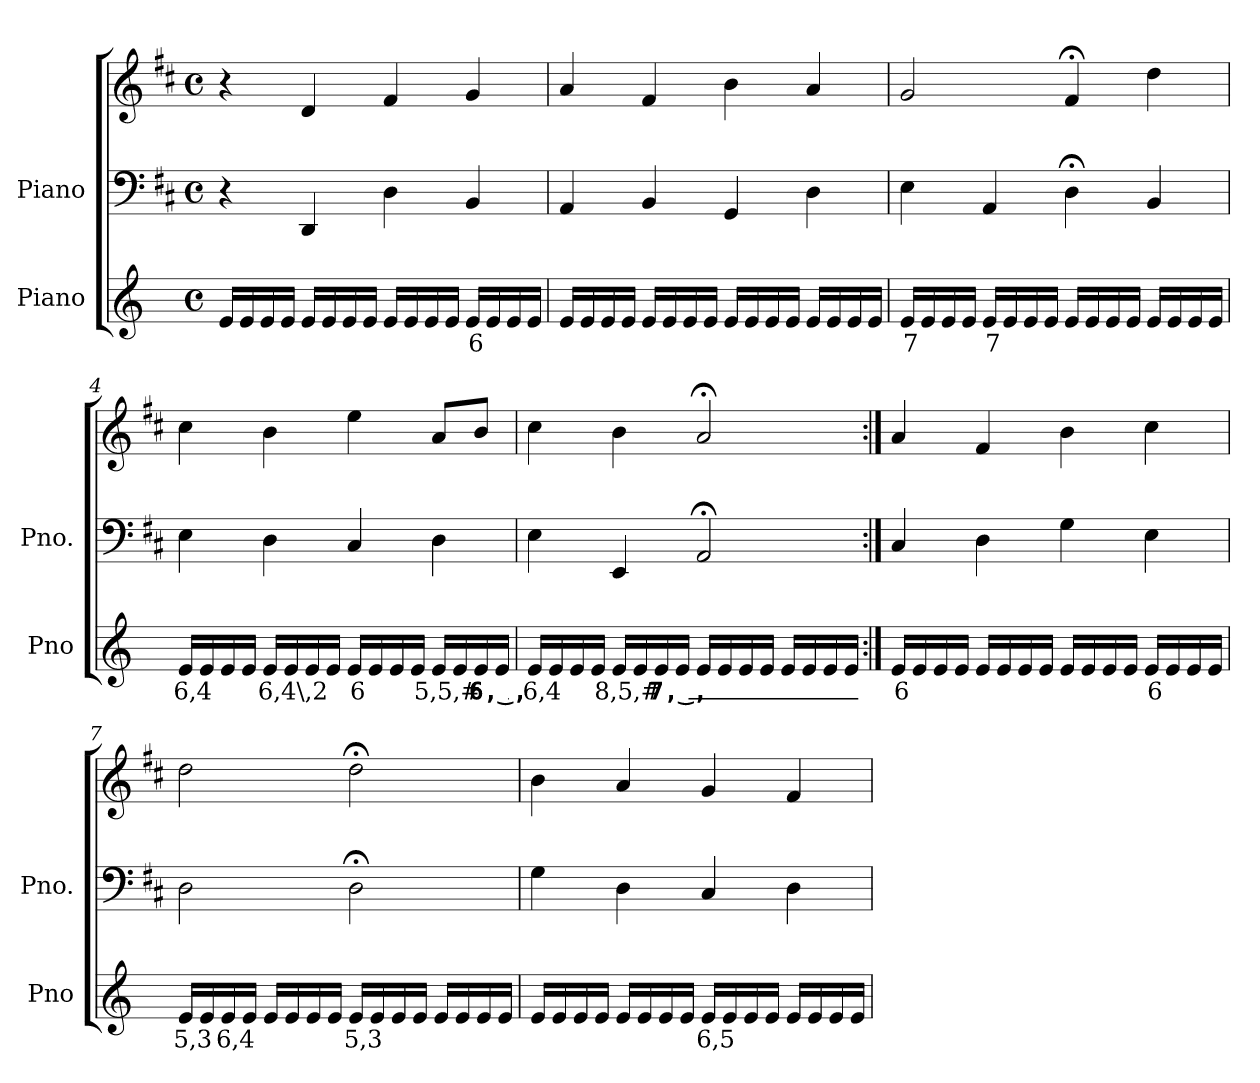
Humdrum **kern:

**kern	**text	**kern	**kern
*part2	*part2	*part1	*part1
*staff3	*staff3	*staff2	*staff1
*I"Piano	*	*I"Piano	*
*I'Pno	*	*I'Pno.	*
*clefG2	*	*clefF4	*clefG2
*k[]	*	*k[f#c#]	*k[f#c#]
*M4/4	*	*M4/4	*M4/4
*met(c)	*	*met(c)	*met(c)
=1	=1	=1	=1
16e/LL	.	4r	4r
16e/	.	.	.
16e/	.	.	.
16e/JJ	.	.	.
16e/LL	.	4DD/	4d/
16e/	.	.	.
16e/	.	.	.
16e/JJ	.	.	.
16e/LL	.	4D\	4f#/
16e/	.	.	.
16e/	.	.	.
16e/JJ	.	.	.
!	!LO:LY:b	!	!
16e/LL	6	4BB/	4g/
16e/	.	.	.
16e/	.	.	.
16e/JJ	.	.	.
=2	=2	=2	=2
16e/LL	.	4AA/	4a/
16e/	.	.	.
16e/	.	.	.
16e/JJ	.	.	.
16e/LL	.	4BB/	4f#/
16e/	.	.	.
16e/	.	.	.
16e/JJ	.	.	.
16e/LL	.	4GG/	4b\
16e/	.	.	.
16e/	.	.	.
16e/JJ	.	.	.
16e/LL	.	4D\	4a/
16e/	.	.	.
16e/	.	.	.
16e/JJ	.	.	.
=3	=3	=3	=3
!	!LO:LY:b	!	!
16e/LL	7	4E\	2g/
16e/	.	.	.
16e/	.	.	.
16e/JJ	.	.	.
!	!LO:LY:b	!	!
16e/LL	7	4AA/	.
16e/	.	.	.
16e/	.	.	.
16e/JJ	.	.	.
16e/LL	.	4D;<\	4f#;</
16e/	.	.	.
16e/	.	.	.
16e/JJ	.	.	.
16e/LL	.	4BB/	4dd\
16e/	.	.	.
16e/	.	.	.
16e/JJ	.	.	.
=4	=4	=4	=4
!	!LO:LY:b	!	!
16e/LL	6,4	4E\	4cc#\
16e/	.	.	.
16e/	.	.	.
16e/JJ	.	.	.
!	!LO:LY:b	!	!
16e/LL	6,4\,2	4D\	4b\
16e/	.	.	.
16e/	.	.	.
16e/JJ	.	.	.
!	!LO:LY:b	!	!
16e/LL	6	4C#/	4ee\
16e/	.	.	.
16e/	.	.	.
16e/JJ	.	.	.
!	!LO:LY:b	!	!
16e/LL	5,5,#	4D\	8a/L
16e/	.	.	.
!	!LO:LY:b	!	!
16e/	6,_,_	.	8b/J
16e/JJ	.	.	.
=5	=5	=5	=5
!	!LO:LY:b	!	!
16e/LL	6,4	4E\	4cc#\
16e/	.	.	.
16e/	.	.	.
16e/JJ	.	.	.
!	!LO:LY:b	!	!
16e/LL	8,5,#	4EE/	4b\
16e/	.	.	.
!	!LO:LY:b	!	!
16e/	7,_,_	.	.
16e/JJ	.	.	.
16e/LL	.	2AA;</	2a;</
16e/	.	.	.
16e/	.	.	.
16e/JJ	.	.	.
16e/LL	.	.	.
16e/	.	.	.
16e/	.	.	.
16e/JJ	.	.	.
=6:|!	=6:|!	=6:|!	=6:|!
!	!LO:LY:b	!	!
16e/LL	6	4C#/	4a/
16e/	.	.	.
16e/	.	.	.
16e/JJ	.	.	.
16e/LL	.	4D\	4f#/
16e/	.	.	.
16e/	.	.	.
16e/JJ	.	.	.
16e/LL	.	4G\	4b\
16e/	.	.	.
16e/	.	.	.
16e/JJ	.	.	.
!	!LO:LY:b	!	!
16e/LL	6	4E\	4cc#\
16e/	.	.	.
16e/	.	.	.
16e/JJ	.	.	.
=7	=7	=7	=7
!	!LO:LY:b	!	!
16e/LL	5,3	2D\	2dd\
16e/	.	.	.
!	!LO:LY:b	!	!
16e/	6,4	.	.
16e/JJ	.	.	.
16e/LL	.	.	.
16e/	.	.	.
16e/	.	.	.
16e/JJ	.	.	.
!	!LO:LY:b	!	!
16e/LL	5,3	2D;<\	2dd;<\
16e/	.	.	.
16e/	.	.	.
16e/JJ	.	.	.
16e/LL	.	.	.
16e/	.	.	.
16e/	.	.	.
16e/JJ	.	.	.
=8	=8	=8	=8
16e/LL	.	4G\	4b\
16e/	.	.	.
16e/	.	.	.
16e/JJ	.	.	.
16e/LL	.	4D\	4a/
16e/	.	.	.
16e/	.	.	.
16e/JJ	.	.	.
!	!LO:LY:b	!	!
16e/LL	6,5	4C#/	4g/
16e/	.	.	.
16e/	.	.	.
16e/JJ	.	.	.
16e/LL	.	4D\	4f#/
16e/	.	.	.
16e/	.	.	.
16e/JJ	.	.	.
=	=	=	=
*-	*-	*-	*-
